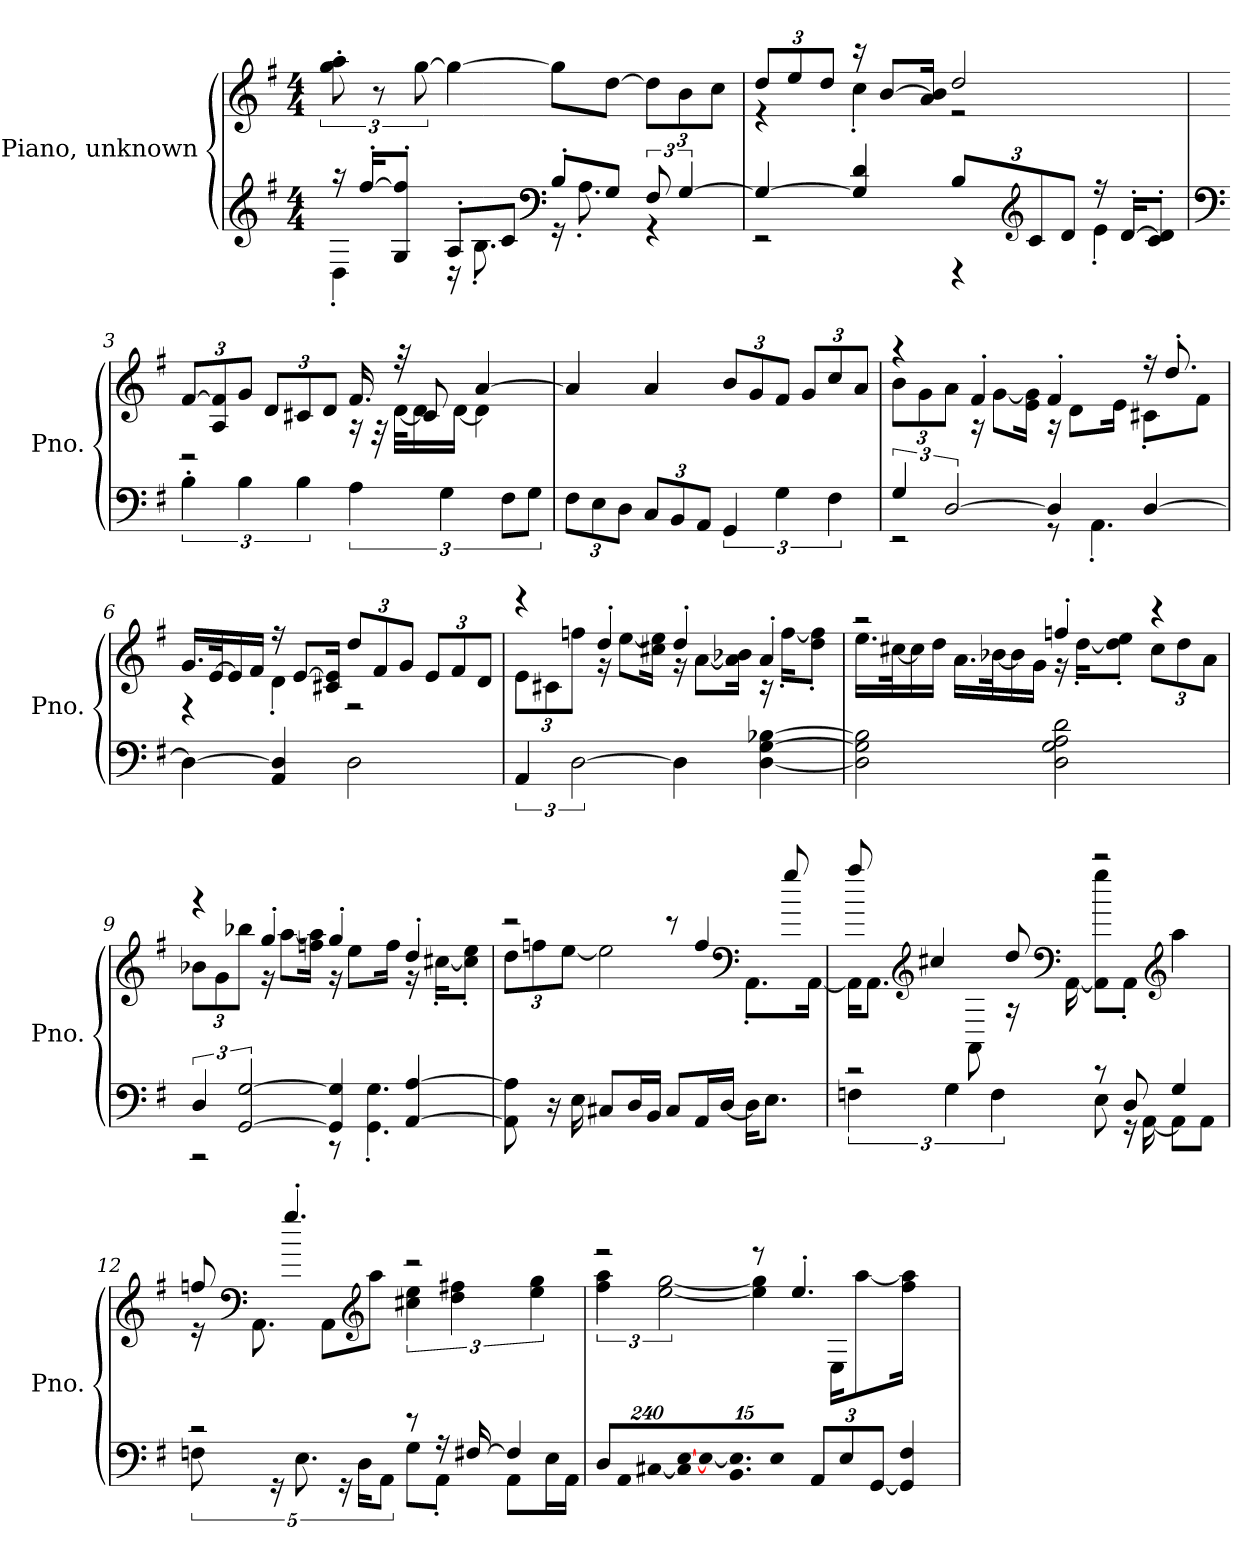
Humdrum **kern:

**kern	**kern
*part1	*part1
*staff2	*staff1
*I"Piano, unknown	*
*I'Pno.	*
*clefG2	*clefG2
*k[f#]	*k[f#]
*M4/4	*M4/4
*MM153	*MM153
=1	=1
*^	*
16r	4D'\	12gg\' 12aa\'
[16ff#'/KL	.	.
.	.	12r
8G/' 8ff#/]'J	.	.
.	.	[12gg\
8A'/L	16r	4gg\_
.	8.B'\	.
8c/J	.	.
*clefF4	*	*
8B'/L	16r	8gg\L]
.	8.A'\	.
8G/J	.	[8dd\J
*	*	*Xbrackettup
12F#/	4r	12dd\L]
[6G/	.	12b\
.	.	12cc\J
=2	=2	=2
*	*	*^
4G/_	2r	12dd/L	4r
.	.	12ee/	.
.	.	12dd/J	.
4G/] 4d/	.	16r	4cc'\
.	.	[8b/L	.
.	.	16a/ 16b/]Jk	.
*Xbrackettup	*	*	*
12B/L	4r	2dd/	2r
*clefG2	*	*	*
12c/	.	.	.
12d/J	.	.	.
16r	4e'\	.	.
[16d'/KL	.	.	.
8c/' 8d/]'J	.	.	.
*v	*v	*	*
!!LO:LB:g=z	!!
=3	=3	=3
*clefF4	*	*
*brackettup	*	*
6B'\	[12f#/L	2r
.	12A/ 12f#/]	.
6B\	12g/J	.
.	12d/L	.
6B\	12c#X/	.
.	12d/J	.
6A\	16.f#/	16r
.	.	32r
.	32r	[32d\KLL
.	8c#/	16d\]
6G\	.	.
.	.	[16d\JJ
.	[4a/	4d\]
12F#\L	.	.
12G\J	.	.
*	*v	*v
=4	=4
*Xbrackettup	*
12F#\L	4a/]
12E\	.
12D\J	.
12C/L	4a/
12BB/	.
12AA/J	.
*brackettup	*
6GG/	12b/L
.	12g/
6G\	12f#/J
.	12g/L
6F#\	12cc/
.	12a/J
=5	=5
*^	*^
6G/	2r	4r	12b\L
.	.	.	12g\
[3D/	.	.	12a\J
.	.	4f#'/	16r
.	.	.	[8g\L
.	.	.	16e\ 16g\]Jk
4D/]	8r	4f#'/	16r
.	.	.	8d\L
.	4.AA'\	.	.
.	.	.	16e\Jk
[4D/	.	16r	8c#X'\L
.	.	8.dd'/	.
.	.	.	8f#\J
*v	*v	*	*
!!LO:LB:g=z	!!
=6	=6	=6
4D\_	16.g/LL	4r
.	[32e/K	.
.	16e/]	.
.	16f#/JJ	.
4AA/ 4D/]	16r	4d'\
.	[8e/L	.
.	16c#X/ 16e/]Jk	.
2D\	12dd/L	2r
.	12f#/	.
.	12g/J	.
.	12e/L	.
.	12f#/	.
.	12d/J	.
=7	=7	=7
6AA/	4r	12e\L
.	.	12c#X\
[3D\	.	12ffn\J
.	4dd'/	16r
.	.	[8ee\L
.	.	16cc#X\ 16ee\]Jk
4D\]	4dd'/	16r
.	.	[8a\L
.	.	16a\] 16b-X\Jk
[4D\ [4G\ [4B-X\	4a'/	16r
.	.	[16ff'\KL
.	.	8dd\' 8ff\]'J
!!LO:LB:g=z	!!
=8	=8	=8
2D\] 2G\] 2B-\]	2r	16.ee\LL
.	.	[32cc#X\K
.	.	16cc#\]
.	.	16dd\JJ
.	.	16.a\LL
.	.	[32b-X\K
.	.	16b-\]
.	.	16g\JJ
2D\ 2G\ 2A\ 2d\	4ffn'/	16r
.	.	[16dd'\KL
.	.	8dd\]' 8ee\'J
.	4r	12cc#\L
.	.	12dd\
.	.	12a\J
=9	=9	=9
*^	*	*
6D/	2r	4r	12b-X\L
.	.	.	12g\
[3GG/ [3G/	.	.	12bb-X\J
.	.	4gg'/	16r
.	.	.	[8aa\L
.	.	.	16ffn\ 16aa\]Jk
4GG/] 4G/]	8r	4gg'/	16r
.	.	.	8ee\L
.	4.GG\' 4.G\'	.	.
.	.	.	16ff\Jk
[4AA/ [4A/	.	4dd'/	16r
.	.	.	[16cc#X'\KL
.	.	.	8cc#\]' 8ee\'J
*v	*v	*	*
!!LO:LB:g=z	!!
=10	=10	=10
8AA\] 8A\]	2r	12dd\L
.	.	12ffn\
16r	.	.
.	.	[12ee\J
16E\	.	.
8C#X/L	.	2ee\]
16D/L	.	.
16BB/JJ	.	.
8C#/L	8r	.
16AA/L	4ff/	.
[16D/JJ	.	.
*	*clefF4	*
16D\KL]	.	8.AA'\L
8.E\J	.	.
.	8gg/	.
.	.	[16AA\Jk
=11	=11	=11
*^	*	*
2r	6Fn\	8aa/	16AA\KL]
.	.	.	8.AA\J
*	*	*clefG2	*
.	.	4cc#X/	.
.	6G\	.	.
.	.	.	8AA\
.	6F\	.	.
.	.	8dd/	16r
*	*	*clefF4	*
.	.	.	[16AA\
8r	8E\	2r	8AA\] 8gg\L
8D/	16r	.	8AA'\J
.	[16AA\	.	.
*	*	*clefG2	*
4G/	8AA\L]	.	4aa\
.	8AA\J	.	.
!!LO:LB:g=z	!!
=12	=12	=12	=12
2r	10Fn\	8ffn/	16r
*	*	*clefF4	*
.	.	.	8.AA\
.	20r	.	.
.	.	4.gg'/	.
.	10.E\	.	.
.	.	.	8AA\L
.	20r	.	.
.	20D\KL	.	.
*	*	*clefG2	*
.	.	.	8aa\J
.	10AA\J	.	.
*	*	*	*brackettup
8r	8G\L	2r	6cc#X\ 6ee\
16r	8AA'\J	.	.
.	.	.	6dd\ 6ff#X\
[16F#X/	.	.	.
4F#/]	8AA\L	.	.
.	.	.	6ee\ 6gg\
.	16E\L	.	.
.	16AA\JJ	.	.
*v	*v	*	*
=13	=13	=13
*Xbrackettup	*	*
*^	*	*
!LO:N:vis=16	!	!	!
*v	*v	*	*
1920%137D/LL	2r	6ff#\ 6aa\
!LO:N:vis=16	!	!
1920%137AA/	.	.
!LO:N:vis=16	!	!
[1920%137C#X/	.	.
.	.	[3ee\ [3gg\
!LO:N:vis=16	!	!
1920%137C#/] [1920%137E/	.	.
1920ryy	.	.
!LO:N:vis=32	!	!
640%23E/K_	.	.
!LO:N:vis=16.	!	!
960%103BB/ 960%103E/]	.	.
!LO:N:vis=16	!	!
1920%137E/JJ	.	.
.	8r	4ee\] 4gg\]
12AA/L	.	.
12E/	.	.
.	4.ee'/	.
[12GG/J	.	.
.	.	16E\KL
4GG/] 4F#/	.	.
.	.	[8aa\
.	.	16ff#\ 16aa\]Jk
.	1920ryy	1920ryy
*	*v	*v
=	=
*-	*-
